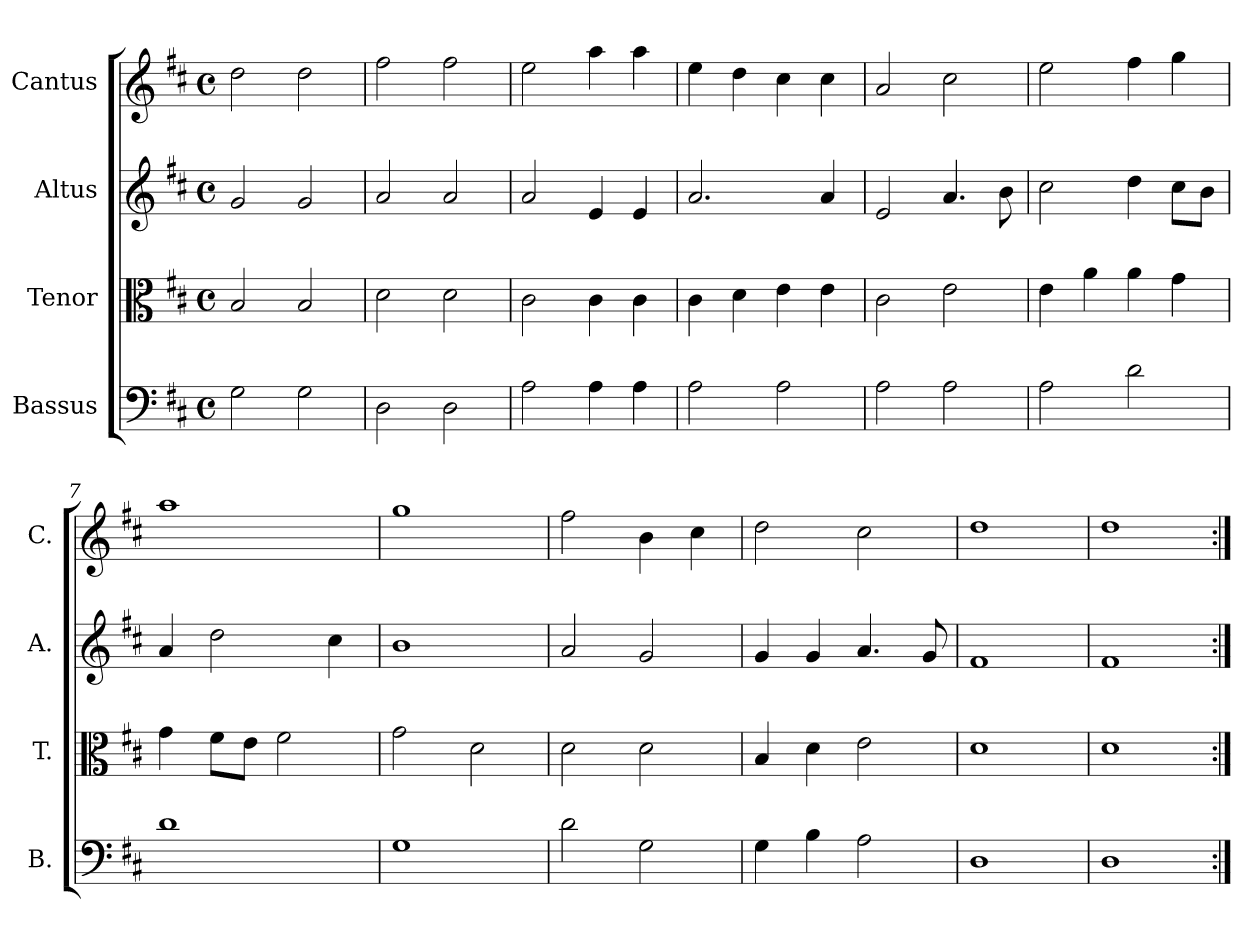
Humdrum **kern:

**kern	**kern	**kern	**kern
*part4	*part3	*part2	*part1
*staff4	*staff3	*staff2	*staff1
*I"Bassus	*I"Tenor	*I"Altus	*I"Cantus
*I'B.	*I'T.	*I'A.	*I'C.
*clefF4	*clefC3	*clefG2	*clefG2
*k[f#c#]	*k[f#c#]	*k[f#c#]	*k[f#c#]
*D:	*D:	*D:	*D:
*M4/4	*M4/4	*M4/4	*M4/4
*met(c)	*met(c)	*met(c)	*met(c)
=1	=1	=1	=1
2G\	2B/	2g/	2dd\
2G\	2B/	2g/	2dd\
=2	=2	=2	=2
2D\	2d\	2a/	2ff#\
2D\	2d\	2a/	2ff#\
=3	=3	=3	=3
2A\	2c#\	2a/	2ee\
4A\	4c#\	4e/	4aa\
4A\	4c#\	4e/	4aa\
=4	=4	=4	=4
2A\	4c#\	2.a/	4ee\
.	4d\	.	4dd\
2A\	4e\	.	4cc#\
.	4e\	4a/	4cc#\
=5	=5	=5	=5
2A\	2c#\	2e/	2a/
2A\	2e\	4.a/	2cc#\
.	.	8b\	.
=6	=6	=6	=6
2A\	4e\	2cc#\	2ee\
.	4a\	.	.
2d\	4a\	4dd\	4ff#\
.	4g\	8cc#\L	4gg\
.	.	8b\J	.
=7	=7	=7	=7
1d	4g\	4a/	1aa
.	8f#\L	2dd\	.
.	8e\J	.	.
.	2f#\	.	.
.	.	4cc#\	.
=8	=8	=8	=8
1G	2g\	1b	1gg
.	2d\	.	.
=9	=9	=9	=9
2d\	2d\	2a/	2ff#\
2G\	2d\	2g/	4b\
.	.	.	4cc#\
=10	=10	=10	=10
4G\	4B/	4g/	2dd\
4B\	4d\	4g/	.
2A\	2e\	4.a/	2cc#\
.	.	8g/	.
=11	=11	=11	=11
1D	1d	1f#	1dd
=12	=12	=12	=12
1D	1d	1f#	1dd
=:|!	=:|!	=:|!	=:|!
*-	*-	*-	*-
